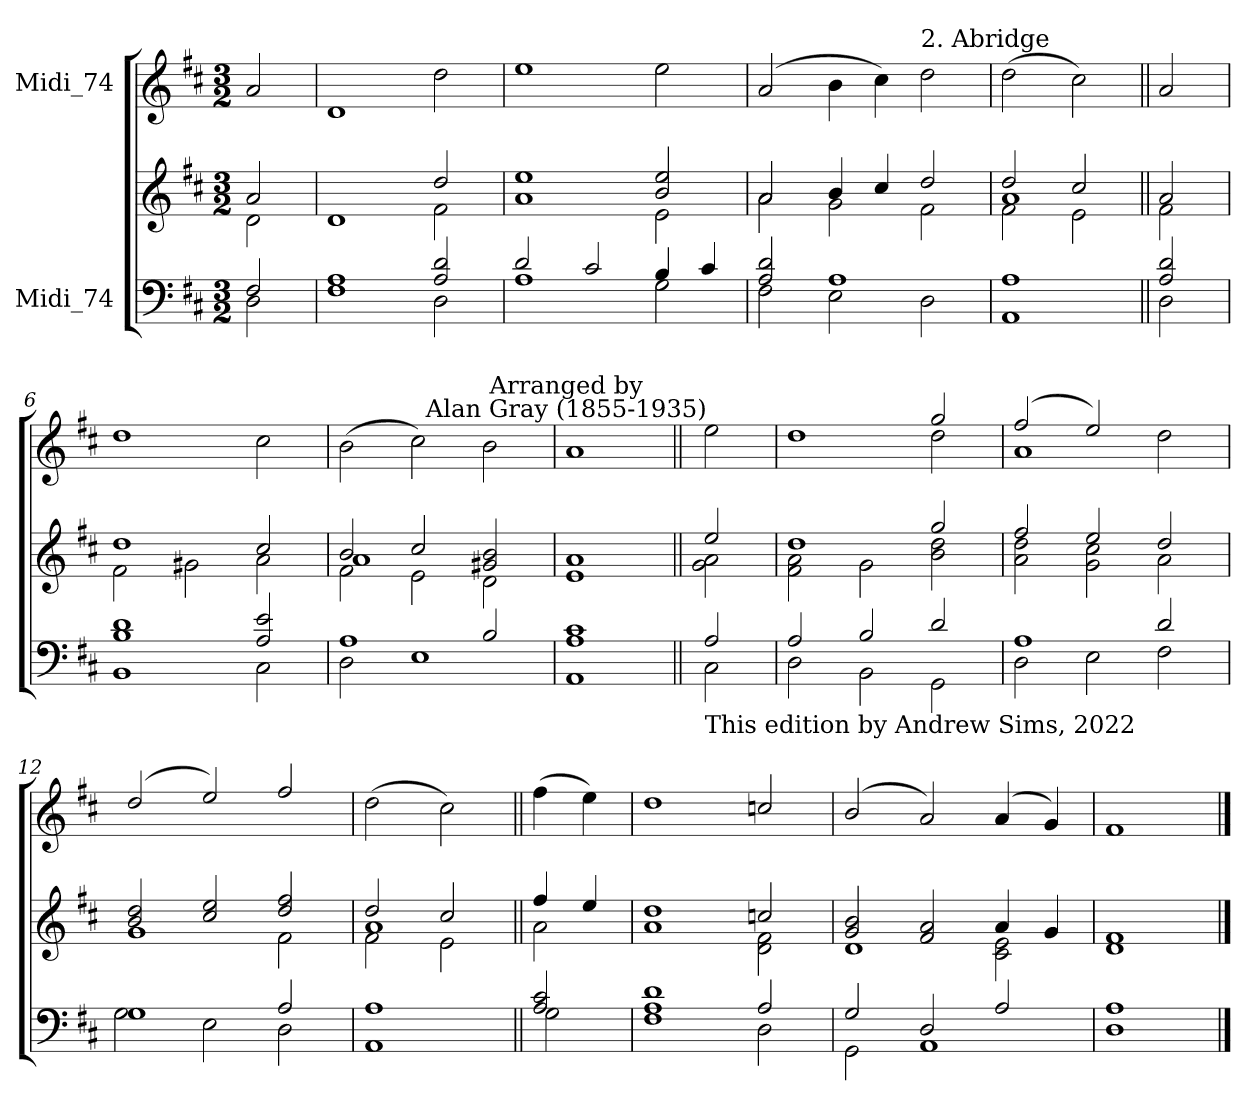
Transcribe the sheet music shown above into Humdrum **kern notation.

**kern	**kern	**kern
*part2	*part2	*part1
*staff3	*staff2	*staff1
*I"Midi_74	*	*I"Midi_74
*clefF4	*clefG2	*clefG2
*k[f#c#]	*k[f#c#]	*k[f#c#]
*D:	*D:	*D:
*M3/2	*M3/2	*M3/2
=	=	=
*^	*^	*
*	*^	*	*^	*
2F#/	2ryy	2D\	2a/	2ryy	2d\	2a
=1	=1	=1	=1	=1	=1	=1
1A/	1.ryy	1F#\	1d/	1.ryy	1ryy	1d
2A/ 2d/	.	2D\	2dd/	.	2f#\	2dd
=2	=2	=2	=2	=2	=2	=2
2d/	1.ryy	1A\	1ee/	1.ryy	1a\	1ee
2c#/	.	.	.	.	.	.
4B/	.	2G\	2b/ 2ee/	.	2e\	2ee
4c#/	.	.	.	.	.	.
=3	=3	=3	=3	=3	=3	=3
2A/ 2d/	1.ryy	2F#\	2a/	1.ryy	2a\	(>2a
1A/	.	2E\	4b/	.	2g\	4b
.	.	.	4cc#/	.	.	4cc#)
!	!	!	!	!	!	!LO:TX:a:t=2. Abridge
.	.	2D\	2dd/	.	2f#\	2dd
=4	=4	=4	=4	=4	=4	=4
1A/	1ryy	1AA\	2dd/	1a\	2f#\	(>2dd
.	.	.	2cc#/	.	2e\	2cc#)
=5||	=5||	=5||	=5||	=5||	=5||	=5||
2A/ 2d/	2ryy	2D\	2a/	2ryy	2f#\	2a
=6	=6	=6	=6	=6	=6	=6
1B/ 1d/	1.ryy	1BB\	1dd/	1.ryy	2f#\	1dd
.	.	.	.	.	2g#X\	.
2A/ 2e/	.	2C#\	2cc#/	.	2a\	2cc#
=7	=7	=7	=7	=7	=7	=7
1A/	1.ryy	2D\	2b/	1a\	2f#\	(>2b
.	.	1E\	2cc#/	.	2e\	2cc#)
2B/	.	.	2g#X/ 2b/	2ryy	2d\	2b
=8	=8	=8	=8	=8	=8	=8
!	!	!	!	!	!	!LO:TX:a:cj:t=Arranged by\nAlan Gray (1855-1935)
1A/ 1c#/	1ryy	1AA\	1a/	1ryy	1e\	1a
!!LO:LB:g=z
=9||	=9||	=9||	=9||	=9||	=9||	=9||
*	*	*	*	*	*	*^
!LO:TX:b:t=This edition by Andrew Sims, 2022	!	!	!	!	!	!	!
2A/	2ryy	2C#\	2ee/	2ryy	2g\ 2a\	2ee	2ryy
=10	=10	=10	=10	=10	=10	=10	=10
2A/	1.ryy	2D\	1dd/	1.ryy	2f#\ 2a\	1dd	1ryy
2B/	.	2BB\	.	.	2g\	.	.
2d/	.	2GG\	2gg/	.	2b\ 2dd\	2gg	2dd\
=11	=11	=11	=11	=11	=11	=11	=11
1A/	1.ryy	2D\	2ff#/	1.ryy	2a\ 2dd\	(>2ff#	1a\
.	.	2E\	2ee/	.	2g\ 2cc#\	2ee)	.
2d/	.	2F#\	2dd/	.	2a\	2dd	2ryy
=12	=12	=12	=12	=12	=12	=12	=12
!	!	!	!	!	!	!	!LO:N:vis=1
1G/	1.ryy	2G\	2b/ 2dd/	1.ryy	1g\	(>2dd	1.ryy
.	.	2E\	2cc#/ 2ee/	.	.	2ee)	.
2A/	.	2D\	2dd/ 2ff#/	.	2f#\	2ff#	.
=13	=13	=13	=13	=13	=13	=13	=13
1A/	1ryy	1AA\	2dd/	1a\	2f#\	(>2dd	1ryy
.	.	.	2cc#/	.	2e\	2cc#)	.
=14||	=14||	=14||	=14||	=14||	=14||	=14||	=14||
2A/ 2c#/	2ryy	2G\	4ff#/	2ryy	2a\	(>4ff#	2ryy
.	.	.	4ee/	.	.	4ee)	.
=15	=15	=15	=15	=15	=15	=15	=15
!	!	!	!	!	!	!	!LO:N:vis=1
1A/ 1d/	1.ryy	1F#\	1dd/	1.ryy	1a\	1dd	1.ryy
2A/	.	2D\	2ccn/	.	2d\ 2f#\	2ccn	.
=16	=16	=16	=16	=16	=16	=16	=16
!	!	!	!	!	!	!	!LO:N:vis=1
2G/	1.ryy	2GG\	2g/ 2b/	1.ryy	1d\	(<2b/	1.ryy
2D/	.	1AA\	2f#/ 2a/	.	.	2a)	.
2A/	.	.	4a/	.	2c#\ 2e\	(<4a	.
.	.	.	4g/	.	.	4g)	.
=17	=17	=17	=17	=17	=17	=17	=17
1A/	1ryy	1D\	1f#/	1ryy	1d\	1f#	1ryy
*v	*v	*v	*	*	*	*v	*v
*	*v	*v	*v	*
==	==	==
*-	*-	*-
